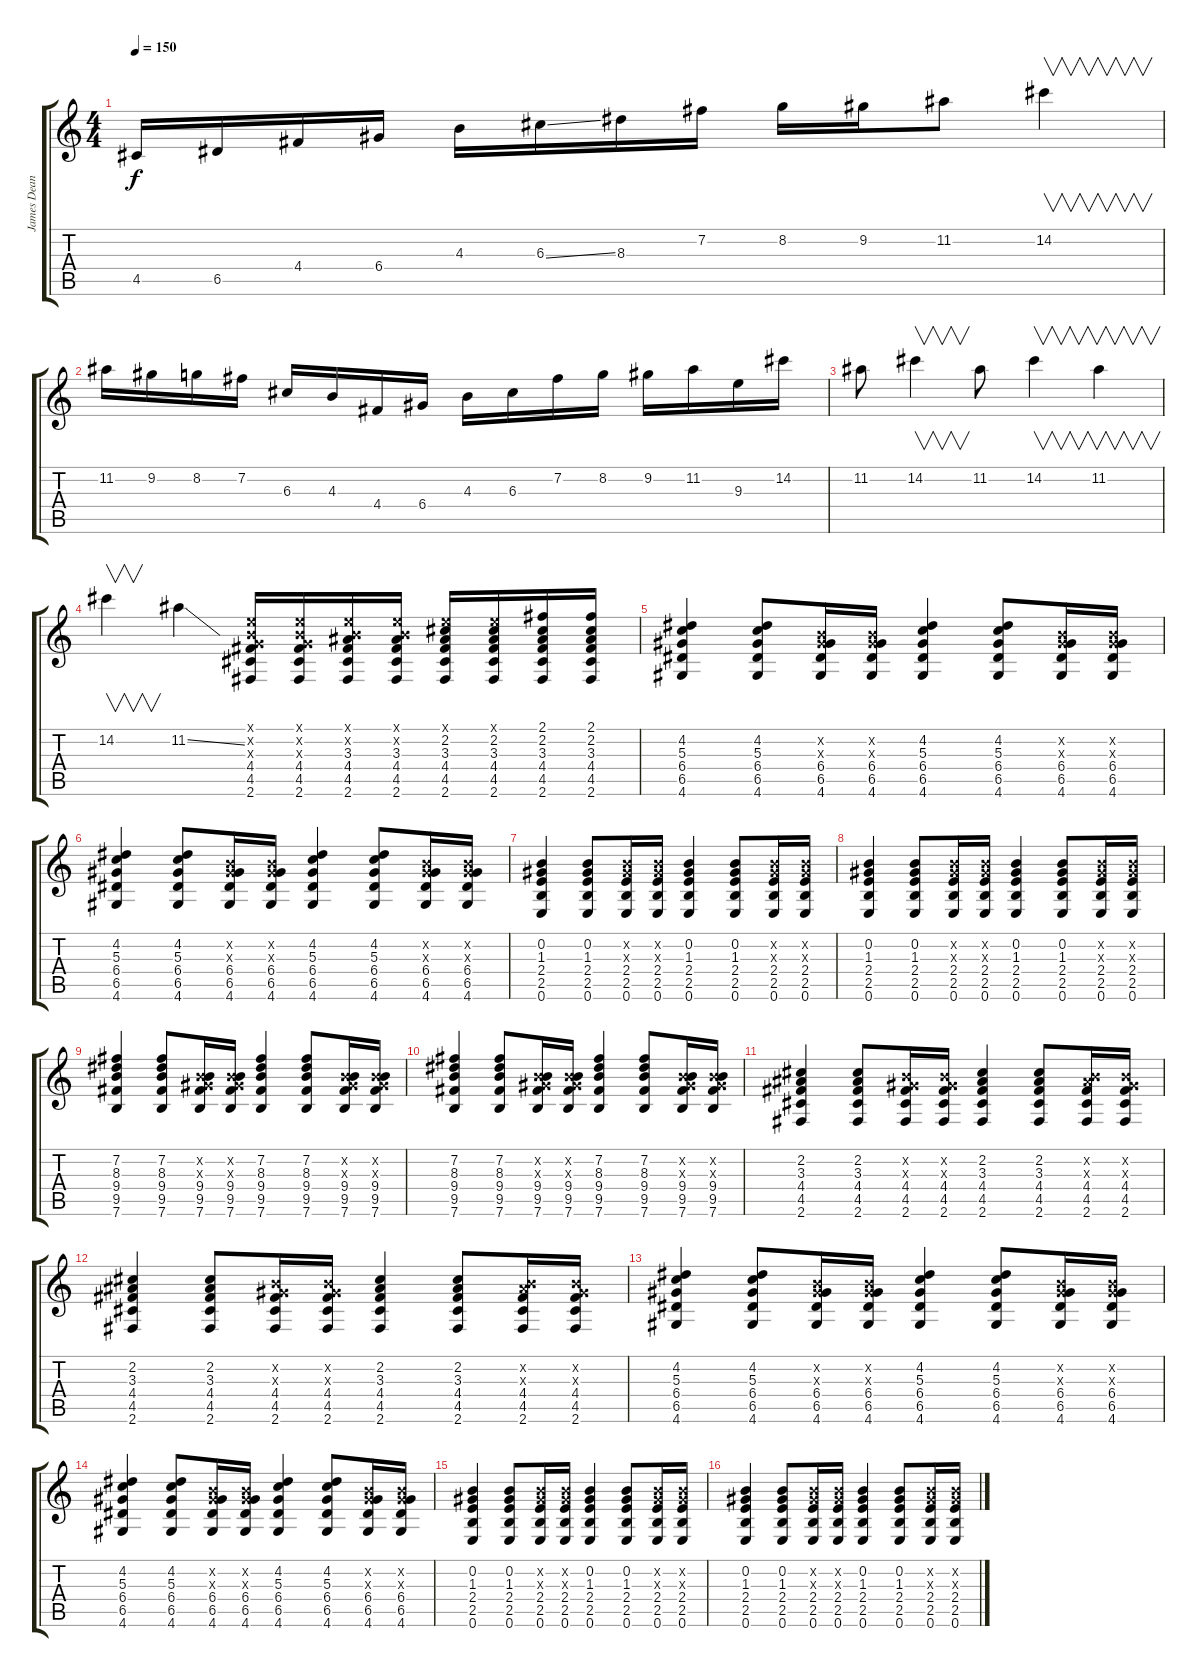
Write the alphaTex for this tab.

\track ("James Dean Bradfield" "James Dean") {instrument distortionguitar}
\staff {score tabs}
\tuning (E4 B3 G3 D3 A2 E2) {hide}
\ts (4 4)
\tempo 150
\clef g2
\ks c
4.5.16{dy f} 6.5.16 4.4.16 6.4.16 4.3.16 6.3{ss}.16 8.3.16 7.2.16 8.2.16 9.2.16 11.2.8 14.2.4{v} |
11.2.16 9.2.16 8.2.16 7.2.16 6.3.16 4.3.16 4.4.16 6.4.16 4.3.16 6.3.16 7.2.16 8.2.16 9.2.16 11.2.16 9.3.16 14.2.16 |
11.2.8 14.2.4{v} 11.2.8 14.2.4{v} 11.2.4{v} |
14.2.4{v} 11.2{ss}.4 (0.1{x} 0.2{x} 0.3{x} 4.4 4.5 2.6).16 (0.1{x} 0.2{x} 0.3{x} 4.4 4.5 2.6).16 (0.1{x} 0.2{x} 3.3 4.4 4.5 2.6).16 (0.1{x} 0.2{x} 3.3 4.4 4.5 2.6).16 (0.1{x} 2.2 3.3 4.4 4.5 2.6).16 (0.1{x} 2.2 3.3 4.4 4.5 2.6).16 (2.1 2.2 3.3 4.4 4.5 2.6).16 (2.1 2.2 3.3 4.4 4.5 2.6).16 |
(4.2 5.3 6.4 6.5 4.6).4 (4.2 5.3 6.4 6.5 4.6).8 (0.2{x} 1.3{x} 6.4 6.5 4.6).16 (0.2{x} 1.3{x} 6.4 6.5 4.6).16 (4.2 5.3 6.4 6.5 4.6).4 (4.2 5.3 6.4 6.5 4.6).8 (0.2{x} 1.3{x} 6.4 6.5 4.6).16 (0.2{x} 1.3{x} 6.4 6.5 4.6).16 |
(4.2 5.3 6.4 6.5 4.6).4 (4.2 5.3 6.4 6.5 4.6).8 (0.2{x} 1.3{x} 6.4 6.5 4.6).16 (0.2{x} 1.3{x} 6.4 6.5 4.6).16 (4.2 5.3 6.4 6.5 4.6).4 (4.2 5.3 6.4 6.5 4.6).8 (0.2{x} 1.3{x} 6.4 6.5 4.6).16 (0.2{x} 1.3{x} 6.4 6.5 4.6).16 |
(0.2 1.3 2.4 2.5 0.6).4 (0.2 1.3 2.4 2.5 0.6).8 (0.2{x} 1.3{x} 2.4 2.5 0.6).16 (0.2{x} 1.3{x} 2.4 2.5 0.6).16 (0.2 1.3 2.4 2.5 0.6).4 (0.2 1.3 2.4 2.5 0.6).8 (0.2{x} 1.3{x} 2.4 2.5 0.6).16 (0.2{x} 1.3{x} 2.4 2.5 0.6).16 |
(0.2 1.3 2.4 2.5 0.6).4 (0.2 1.3 2.4 2.5 0.6).8 (0.2{x} 1.3{x} 2.4 2.5 0.6).16 (0.2{x} 1.3{x} 2.4 2.5 0.6).16 (0.2 1.3 2.4 2.5 0.6).4 (0.2 1.3 2.4 2.5 0.6).8 (0.2{x} 1.3{x} 2.4 2.5 0.6).16 (0.2{x} 1.3{x} 2.4 2.5 0.6).16 |
(7.2 8.3 9.4 9.5 7.6).4 (7.2 8.3 9.4 9.5 7.6).8 (0.2{x} 1.3{x} 9.4 9.5 7.6).16 (0.2{x} 1.3{x} 9.4 9.5 7.6).16 (7.2 8.3 9.4 9.5 7.6).4 (7.2 8.3 9.4 9.5 7.6).8 (0.2{x} 1.3{x} 9.4 9.5 7.6).16 (0.2{x} 1.3{x} 9.4 9.5 7.6).16 |
(7.2 8.3 9.4 9.5 7.6).4 (7.2 8.3 9.4 9.5 7.6).8 (0.2{x} 1.3{x} 9.4 9.5 7.6).16 (0.2{x} 1.3{x} 9.4 9.5 7.6).16 (7.2 8.3 9.4 9.5 7.6).4 (7.2 8.3 9.4 9.5 7.6).8 (0.2{x} 1.3{x} 9.4 9.5 7.6).16 (0.2{x} 1.3{x} 9.4 9.5 7.6).16 |
(2.2 3.3 4.4 4.5 2.6).4 (2.2 3.3 4.4 4.5 2.6).8 (0.2{x} 1.3{x} 4.4 4.5 2.6).16 (0.2{x} 1.3{x} 4.4 4.5 2.6).16 (2.2 3.3 4.4 4.5 2.6).4 (2.2 3.3 4.4 4.5 2.6).8 (0.2{x} 3.3{x} 4.4 4.5 2.6).16 (0.2{x} 1.3{x} 4.4 4.5 2.6).16 |
(2.2 3.3 4.4 4.5 2.6).4 (2.2 3.3 4.4 4.5 2.6).8 (0.2{x} 1.3{x} 4.4 4.5 2.6).16 (0.2{x} 1.3{x} 4.4 4.5 2.6).16 (2.2 3.3 4.4 4.5 2.6).4 (2.2 3.3 4.4 4.5 2.6).8 (0.2{x} 3.3{x} 4.4 4.5 2.6).16 (0.2{x} 1.3{x} 4.4 4.5 2.6).16 |
(4.2 5.3 6.4 6.5 4.6).4 (4.2 5.3 6.4 6.5 4.6).8 (0.2{x} 1.3{x} 6.4 6.5 4.6).16 (0.2{x} 1.3{x} 6.4 6.5 4.6).16 (4.2 5.3 6.4 6.5 4.6).4 (4.2 5.3 6.4 6.5 4.6).8 (0.2{x} 1.3{x} 6.4 6.5 4.6).16 (0.2{x} 1.3{x} 6.4 6.5 4.6).16 |
(4.2 5.3 6.4 6.5 4.6).4 (4.2 5.3 6.4 6.5 4.6).8 (0.2{x} 1.3{x} 6.4 6.5 4.6).16 (0.2{x} 1.3{x} 6.4 6.5 4.6).16 (4.2 5.3 6.4 6.5 4.6).4 (4.2 5.3 6.4 6.5 4.6).8 (0.2{x} 1.3{x} 6.4 6.5 4.6).16 (0.2{x} 1.3{x} 6.4 6.5 4.6).16 |
(0.2 1.3 2.4 2.5 0.6).4 (0.2 1.3 2.4 2.5 0.6).8 (0.2{x} 1.3{x} 2.4 2.5 0.6).16 (0.2{x} 1.3{x} 2.4 2.5 0.6).16 (0.2 1.3 2.4 2.5 0.6).4 (0.2 1.3 2.4 2.5 0.6).8 (0.2{x} 1.3{x} 2.4 2.5 0.6).16 (0.2{x} 1.3{x} 2.4 2.5 0.6).16 |
(0.2 1.3 2.4 2.5 0.6).4 (0.2 1.3 2.4 2.5 0.6).8 (0.2{x} 1.3{x} 2.4 2.5 0.6).16 (0.2{x} 1.3{x} 2.4 2.5 0.6).16 (0.2 1.3 2.4 2.5 0.6).4 (0.2 1.3 2.4 2.5 0.6).8 (0.2{x} 1.3{x} 2.4 2.5 0.6).16 (0.2{x} 1.3{x} 2.4 2.5 0.6).16
